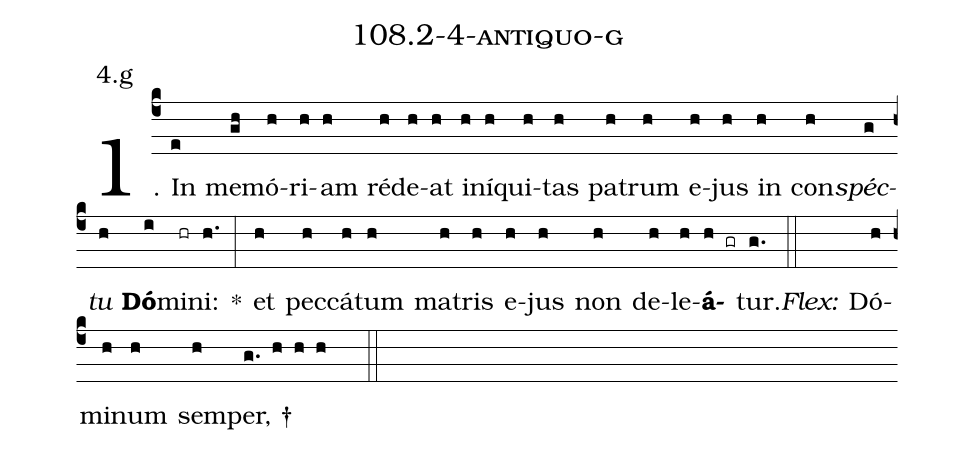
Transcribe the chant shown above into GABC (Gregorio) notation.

name: 108.2-4-antiquo-g;
annotation: 4.g;
%%
(c4)1. In(e) me(gh)mó(h)ri(h)am(h) réd(h)e(h)at(h) in(h)í(h)qui(h)tas(h) pa(h)trum(h) e(h)jus(h) in(h) con(h)<i>spéc</i>(g)<i>tu</i>(h) <b>Dó</b>(i)mi(hr)ni:(h.) *(:) et(h) pec(h)cá(h)tum(h) ma(h)tris(h) e(h)jus(h) non(h) de(h)le(h)<b>á</b>(h gr)tur.(g.) (::)
<i>Flex:</i>()  Dó(h)mi(h)num(h) sem(h)per, †(g. h h h  ::)
